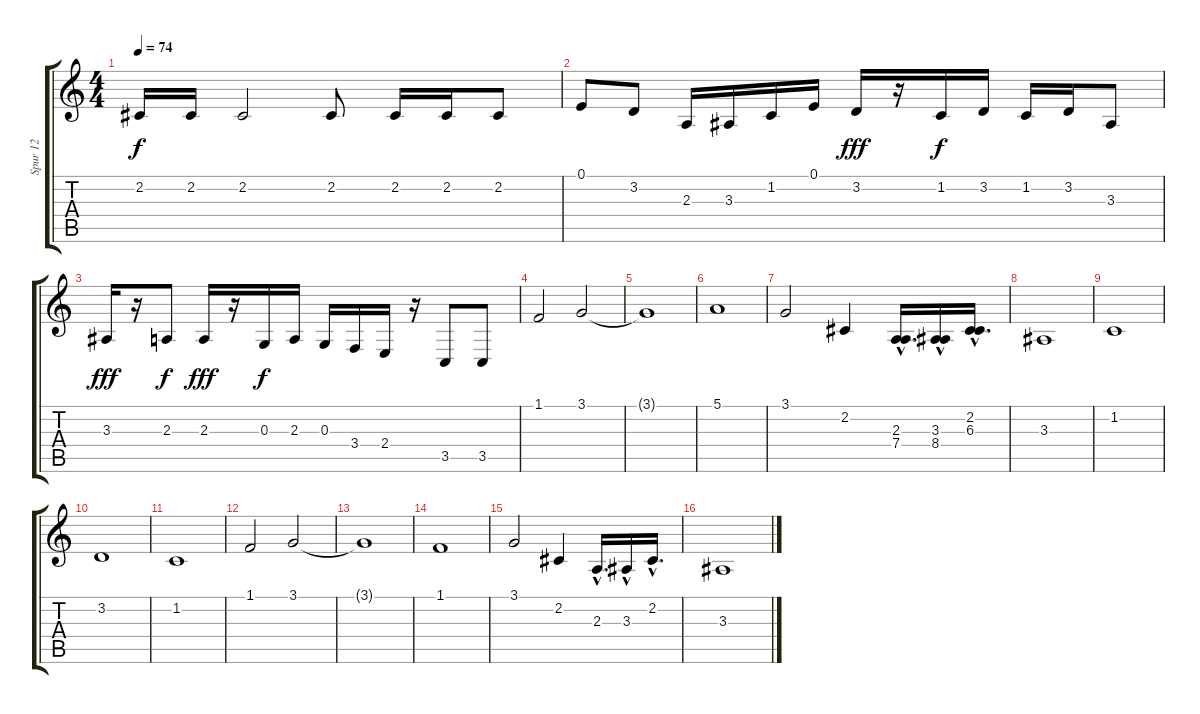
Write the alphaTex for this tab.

\track ("Spur 12" "Spur 12") {instrument viola}
\staff {score tabs}
\tuning (E4 B3 G3 D3 A2 E2) {hide}
\ts (4 4)
\tempo 74
\clef g2
\ks c
2.2.16{dy f} 2.2.16 2.2.2 2.2.8 2.2.16 2.2.16 2.2.8 |
0.1.8 3.2.8 2.3.16 3.3.16 1.2.16 0.1.16 3.2.16{dy fff} r.16 1.2.16{dy f} 3.2.16 1.2.16 3.2.16 3.3.8 |
3.3.16{dy fff} r.16 2.3.8{dy f} 2.3.16{dy fff} r.16 0.3.16{dy f} 2.3.16 0.3.16 3.4.16 2.4.16 r.16 3.5.8 3.5.8 |
1.1.2 3.1.2 |
3.1{t}.1 |
5.1.1 |
3.1.2 2.2.4 (2.3{hac} 7.4{hac}).16{d} (3.3{hac} 8.4{hac}).16 (2.2{hac} 6.3{hac}).16{d} |
3.3.1 |
1.2.1 |
3.2.1 |
1.2.1 |
1.1.2 3.1.2 |
3.1{t}.1 |
1.1.1 |
3.1.2 2.2.4 2.3{hac}.16{d} 3.3{hac}.16 2.2{hac}.16{d} |
3.3.1
